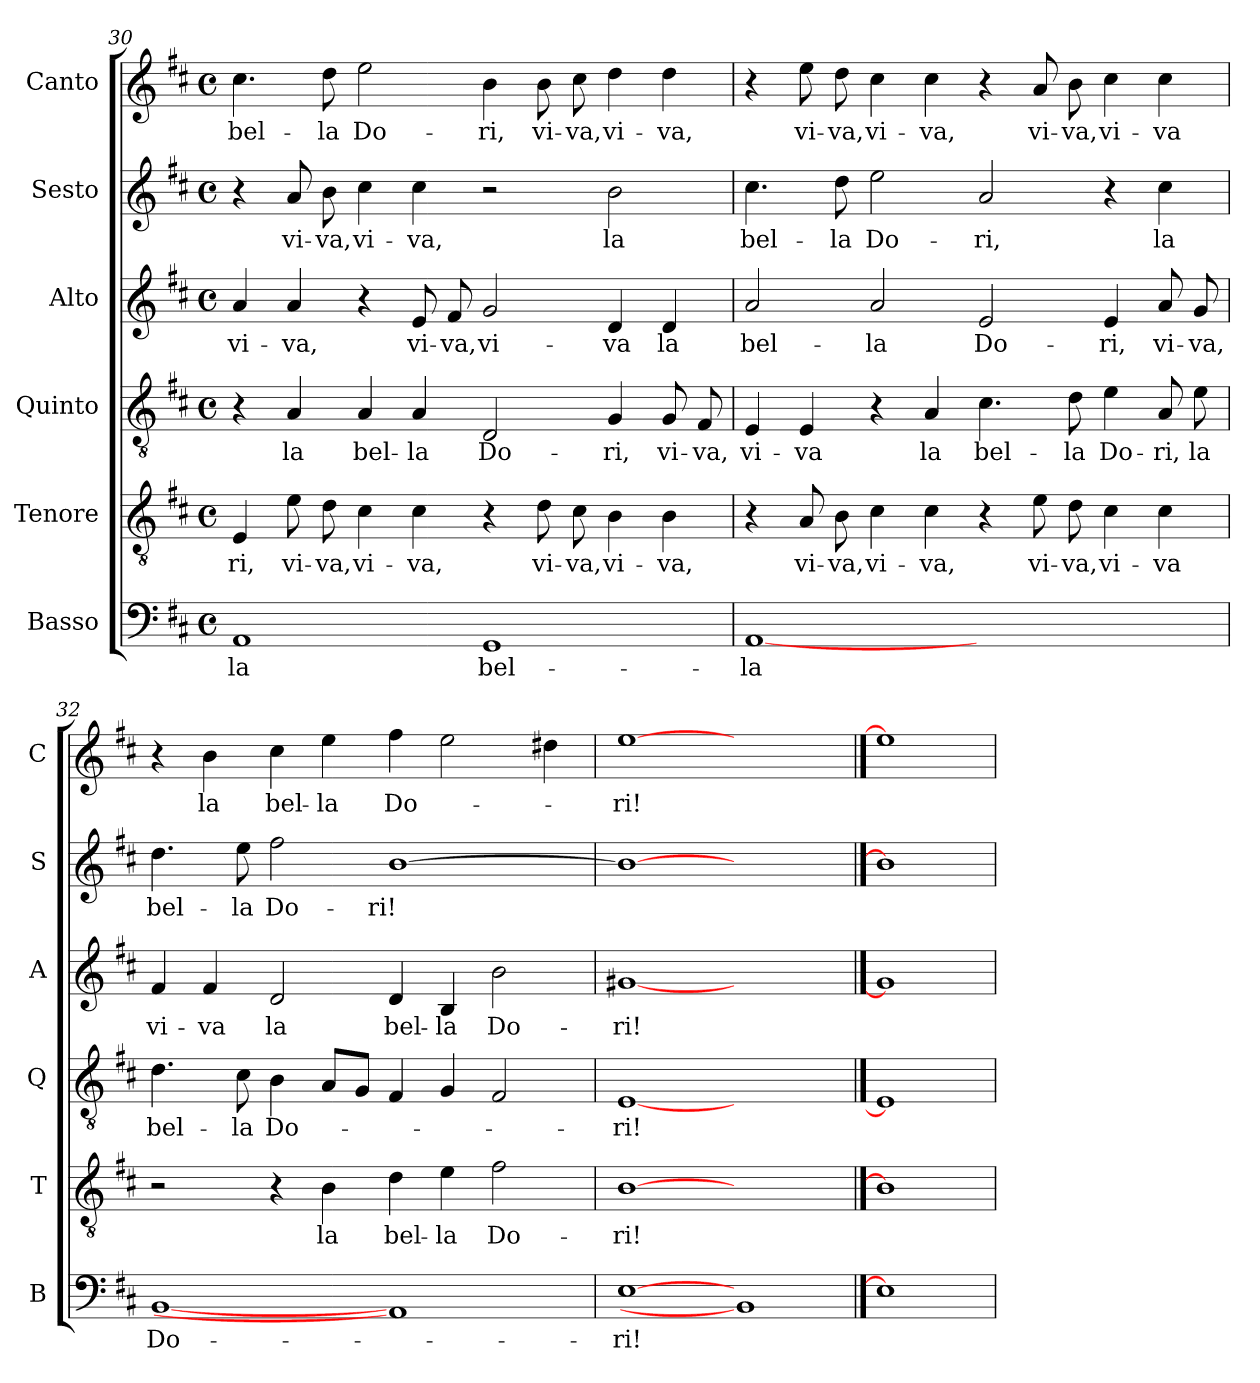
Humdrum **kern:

**kern	**text	**kern	**text	**kern	**text	**kern	**text	**kern	**text	**kern	**text
*part6	*part6	*part5	*part5	*part4	*part4	*part3	*part3	*part2	*part2	*part1	*part1
*staff6	*staff6	*staff5	*staff5	*staff4	*staff4	*staff3	*staff3	*staff2	*staff2	*staff1	*staff1
*I"Basso	*	*I"Tenore	*	*I"Quinto	*	*I"Alto	*	*I"Sesto	*	*I"Canto	*
*I'B	*	*I'T	*	*I'Q	*	*I'A	*	*I'S	*	*I'C	*
!!LO:PB:g=z
*clefF4	*	*clefGv2	*	*clefGv2	*	*clefG2	*	*clefG2	*	*clefG2	*
*k[f#c#]	*	*k[f#c#]	*	*k[f#c#]	*	*k[f#c#]	*	*k[f#c#]	*	*k[f#c#]	*
*D:	*	*D:	*	*D:	*	*D:	*	*D:	*	*D:	*
*M4/4	*	*M4/4	*	*M4/4	*	*M4/4	*	*M4/4	*	*M4/4	*
*met(c)	*	*met(c)	*	*met(c)	*	*met(c)	*	*met(c)	*	*met(c)	*
=30	=30	=30	=30	=30	=30	=30	=30	=30	=30	=30	=30
!	!LO:LY:b	!	!LO:LY:b	!	!	!	!LO:LY:b	!	!	!	!LO:LY:b
1AA	la	4E/	-ri,	4r	.	4a/	vi-	4r	.	4.cc#\	bel-
!	!	!	!LO:LY:b	!	!LO:LY:b	!	!LO:LY:b	!	!LO:LY:b	!	!
.	.	8e\	vi-	4A/	la	4a/	-va,	8a/	vi-	.	.
!	!	!	!LO:LY:b	!	!	!	!	!	!LO:LY:b	!	!LO:LY:b
.	.	8d\	-va,	.	.	.	.	8b\	-va,	8dd\	-la
!	!	!	!LO:LY:b	!	!LO:LY:b	!	!	!	!LO:LY:b	!	!LO:LY:b
.	.	4c#\	vi-	4A/	bel-	4r	.	4cc#\	vi-	2ee\	Do-
!	!	!	!LO:LY:b	!	!LO:LY:b	!	!LO:LY:b	!	!LO:LY:b	!	!
.	.	4c#\	-va,	4A/	-la	8e/	vi-	4cc#\	-va,	.	.
!	!	!	!	!	!	!	!LO:LY:b	!	!	!	!
.	.	.	.	.	.	8f#/	-va,	.	.	.	.
!	!LO:LY:b	!	!	!	!LO:LY:b	!	!LO:LY:b	!	!	!	!LO:LY:b
1GG	bel-	4r	.	2D/	Do-	2g/	vi-	2r	.	4b\	-ri,
!	!	!	!LO:LY:b	!	!	!	!	!	!	!	!LO:LY:b
.	.	8d\	vi-	.	.	.	.	.	.	8b\	vi-
!	!	!	!LO:LY:b	!	!	!	!	!	!	!	!LO:LY:b
.	.	8c#\	-va,	.	.	.	.	.	.	8cc#\	-va,
!	!	!	!LO:LY:b	!	!LO:LY:b	!	!LO:LY:b	!	!LO:LY:b	!	!LO:LY:b
.	.	4B\	vi-	4G/	-ri,	4d/	-va	2b\	la	4dd\	vi-
!	!	!	!LO:LY:b	!	!LO:LY:b	!	!LO:LY:b	!	!	!	!LO:LY:b
.	.	4B\	-va,	8G/	vi-	4d/	la	.	.	4dd\	-va,
!	!	!	!	!	!LO:LY:b	!	!	!	!	!	!
.	.	.	.	8F#/	-va,	.	.	.	.	.	.
=31	=31	=31	=31	=31	=31	=31	=31	=31	=31	=31	=31
!	!LO:LY:b	!	!	!	!LO:LY:b	!	!LO:LY:b	!	!LO:LY:b	!	!
[1AA	-la	4r	.	4E/	vi-	2a/	bel-	4.cc#\	bel-	4r	.
!	!	!	!LO:LY:b	!	!LO:LY:b	!	!	!	!	!	!LO:LY:b
.	.	8A/	vi-	4E/	-va	.	.	.	.	8ee\	vi-
!	!	!	!LO:LY:b	!	!	!	!	!	!LO:LY:b	!	!LO:LY:b
.	.	8B\	-va,	.	.	.	.	8dd\	-la	8dd\	-va,
!	!	!	!LO:LY:b	!	!	!	!LO:LY:b	!	!LO:LY:b	!	!LO:LY:b
.	.	4c#\	vi-	4r	.	2a/	-la	2ee\	Do-	4cc#\	vi-
!	!	!	!LO:LY:b	!	!LO:LY:b	!	!	!	!	!	!LO:LY:b
.	.	4c#\	-va,	4A/	la	.	.	.	.	4cc#\	-va,
!	!	!	!	!	!LO:LY:b	!	!LO:LY:b	!	!LO:LY:b	!	!
1ryy	.	4r	.	4.c#\	bel-	2e/	Do-	2a/	-ri,	4r	.
!	!	!	!LO:LY:b	!	!	!	!	!	!	!	!LO:LY:b
.	.	8e\	vi-	.	.	.	.	.	.	8a/	vi-
!	!	!	!LO:LY:b	!	!LO:LY:b	!	!	!	!	!	!LO:LY:b
.	.	8d\	-va,	8d\	-la	.	.	.	.	8b\	-va,
!	!	!	!LO:LY:b	!	!LO:LY:b	!	!LO:LY:b	!	!	!	!LO:LY:b
.	.	4c#\	vi-	4e\	Do-	4e/	-ri,	4r	.	4cc#\	vi-
!	!	!	!LO:LY:b	!	!LO:LY:b	!	!LO:LY:b	!	!LO:LY:b	!	!LO:LY:b
.	.	4c#\	-va	8A/	-ri,	8a/	vi-	4cc#\	la	4cc#\	-va
!	!	!	!	!	!LO:LY:b	!	!LO:LY:b	!	!	!	!
.	.	.	.	8e\	la	8g/	-va,	.	.	.	.
=32	=32	=32	=32	=32	=32	=32	=32	=32	=32	=32	=32
!	!LO:LY:b	!	!	!	!LO:LY:b	!	!LO:LY:b	!	!LO:LY:b	!	!
[1BB	Do-	2r	.	4.d\	bel-	4f#/	vi-	4.dd\	bel-	4r	.
!	!	!	!	!	!	!	!LO:LY:b	!	!	!	!LO:LY:b
.	.	.	.	.	.	4f#/	-va	.	.	4b\	la
!	!	!	!	!	!LO:LY:b	!	!	!	!LO:LY:b	!	!
.	.	.	.	8c#\	-la	.	.	8ee\	-la	.	.
!	!	!	!	!	!LO:LY:b	!	!LO:LY:b	!	!LO:LY:b	!	!LO:LY:b
.	.	4r	.	4B\	Do-	2d/	la	2ff#\	Do-	4cc#\	bel-
!	!	!	!LO:LY:b	!	!	!	!	!	!	!	!LO:LY:b
.	.	4B\	la	8A/L	.	.	.	.	.	4ee\	-la
.	.	.	.	8G/J	.	.	.	.	.	.	.
!	!	!	!LO:LY:b	!	!	!	!LO:LY:b	!	!LO:LY:b	!	!LO:LY:b
1AA]	.	4d\	bel-	4F#/	.	4d/	bel-	[1b	-ri!	4ff#\	Do-
!	!	!	!LO:LY:b	!	!	!	!LO:LY:b	!	!	!	!
.	.	4e\	-la	4G/	.	4B/	-la	.	.	2ee\	.
!	!	!	!LO:LY:b	!	!	!	!LO:LY:b	!	!	!	!
.	.	2f#\	Do-	2F#/	.	2b\	Do-	.	.	.	.
.	.	.	.	.	.	.	.	.	.	4dd#X\	.
=33	=33	=33	=33	=33	=33	=33	=33	=33	=33	=33	=33
!	!LO:LY:b	!	!LO:LY:b	!	!LO:LY:b	!	!LO:LY:b	!	!	!	!LO:LY:b
[1E	-ri!	[1B	-ri!	[1E	-ri!	[1g#X	-ri!	1b_	.	[1ee	-ri!
1BB]	.	1ryy	.	1ryy	.	1ryy	.	1ryy	.	1ryy	.
==34	==34	==34	==34	==34	==34	==34	==34	==34	==34	==34	==34
1E]	.	1B]	.	1E]	.	1g#]	.	1b]	.	1ee]	.
=	=	=	=	=	=	=	=	=	=	=	=
*-	*-	*-	*-	*-	*-	*-	*-	*-	*-	*-	*-
